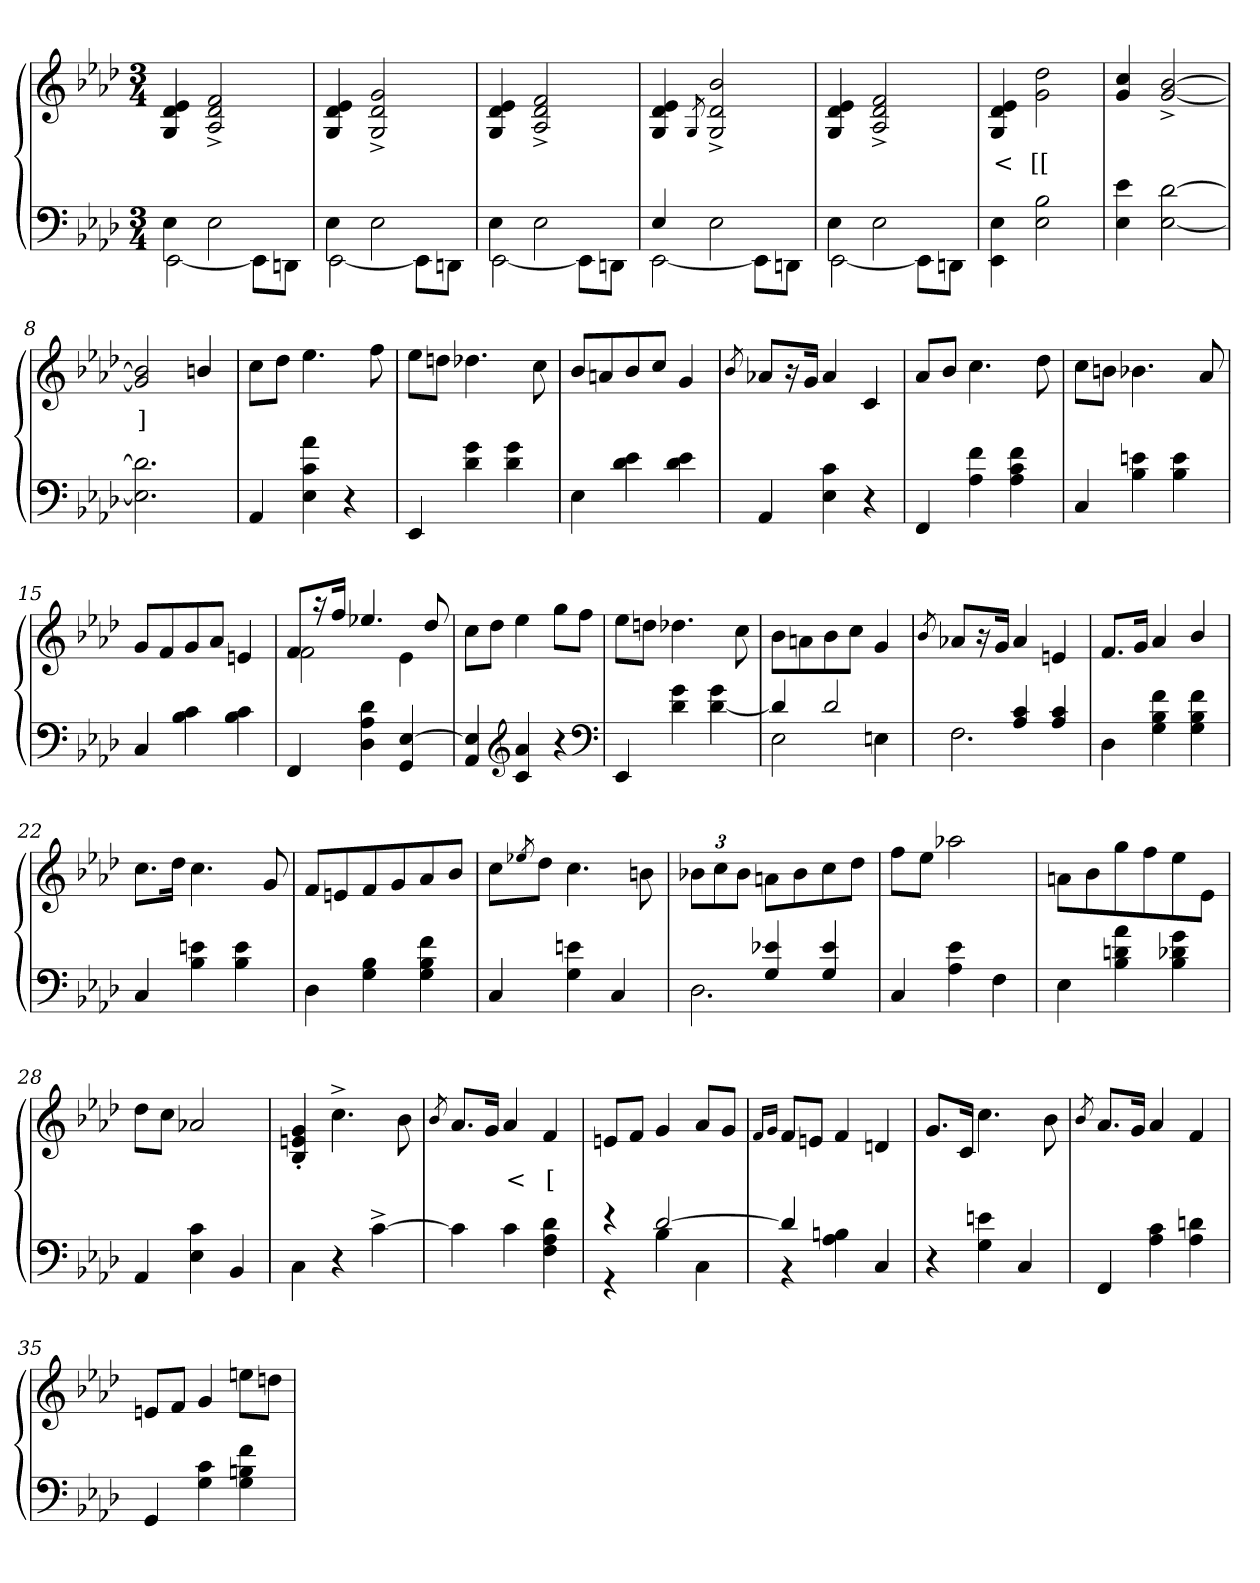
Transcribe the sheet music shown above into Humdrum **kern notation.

**kern	**kern	**text
*part2	*part1	*part1
*staff2	*staff1	*staff1
*clefF4	*clefG2	*
*k[b-e-a-d-]	*k[b-e-a-d-]	*
*A-:	*A-:	*
*M3/4	*M3/4	*
=1	=1	=1
*^	*	*
4E-\	[2EE-\	4e- 4d- 4G	.
2E-\	.	2f^> 2d-^> 2A-^>	.
.	8EE-L]	.	.
.	8DDnJ	.	.
=2	=2	=2	=2
4E-\	[2EE-	4e- 4d- 4G	.
2E-\	.	2g^> 2d-^> 2G^>	.
.	8EE-L]	.	.
.	8DDnJ	.	.
=3	=3	=3	=3
4E-\	[2EE-\	4e- 4d- 4G	.
2E-\	.	2f^> 2d-^> 2A-^>	.
.	8EE-L]	.	.
.	8DDnJ	.	.
=4	=4	=4	=4
4E-	[2EE-	4e- 4d- 4G	.
.	.	8qG	.
2E-\	.	2b-^> 2d-^> 2G^>	.
.	8EE-L]	.	.
.	8DDnJ	.	.
=5	=5	=5	=5
4E-\	[2EE-	4e- 4d- 4G	.
2E-\	.	2f^> 2d-^> 2A-^>	.
.	8EE-L]	.	.
.	8DDnJ	.	.
*v	*v	*	*
=6	=6	=6
4E- 4EE-\	4e- 4d- 4G	<
2B- 2E-	2dd- 2g	[[
=7	=7	=7
4e- 4E-	4cc/ 4g/	.
[2d- [2E-	[2b-/^> [2g/^>	.
=8	=8	=8
2.d-] 2.E-]	2b-/] 2g]	]
.	4bn/	.
=9	=9	=9
4AA-	8ccL	.
.	8dd-J	.
4a- 4c 4E-	4.ee-	.
4r	.	.
.	8ff	.
=10	=10	=10
4EE-	8ee-L	.
.	8ddnJ	.
4g 4d-	4.dd-X	.
4g 4d-	.	.
.	8cc	.
=11	=11	=11
4E-	8b-/L	.
.	8an	.
4e- 4d-	8b-	.
.	8ccJ	.
4e- 4d-	4g	.
=12	=12	=12
.	8qb-/	.
4AA-	8a-XL	.
.	16r	.
.	16gJk	.
4c 4E-	4a-	.
4r	4c	.
=13	=13	=13
4FF	8a-L	.
.	8b-J	.
4f 4A-	4.cc	.
4f 4c 4A-	.	.
.	8dd-	.
=14	=14	=14
4C	8ccL	.
.	8bnJ	.
4en 4B-	4.b-X	.
4e 4B-	.	.
.	8a-	.
=15	=15	=15
4C	8gL	.
.	8f	.
4c 4B-	8g	.
.	8a-J	.
4c 4B-	4en	.
=16	=16	=16
*	*^	*
4FF	8fL	2f	.
.	16r	.	.
.	16ffJk	.	.
4d- 4A- 4D-	4.ee-X	.	.
[4E- 4GG	.	4e-	.
.	8dd-	.	.
*	*v	*v	*
=17	=17	=17
4E-] 4AA-	8ccL	.
.	8dd-J	.
*clefG2	*	*
4a- 4c	4ee-	.
4r	8ggL	.
.	8ffJ	.
*clefF4	*	*
=18	=18	=18
4EE-	8ee-L	.
.	8ddnJ	.
4g 4d-	4.dd-X	.
4g [4d-	.	.
.	8cc	.
=19	=19	=19
*^	*	*
4d-]	2E-	8b-L	.
.	.	8an	.
2d-	.	8b-	.
.	.	8ccJ	.
.	4En	4g	.
=20	=20	=20	=20
.	.	8qb-/	.
4ryy	2.F	8a-XL	.
.	.	16r	.
.	.	16gJk	.
4c 4A-	.	4a-	.
4c 4A-	.	4en	.
*v	*v	*	*
=21	=21	=21
4D-	8.fL	.
.	16gJk	.
4f 4B- 4G	4a-	.
4f 4B- 4G	4b-/	.
=22	=22	=22
4C	8.ccL	.
.	16dd-Jk	.
4en 4B-	4.cc	.
4e 4B-	.	.
.	8g	.
=23	=23	=23
4D-	8fL	.
.	8en	.
4B- 4G	8f	.
.	8g	.
4f 4B- 4G	8a-	.
.	8b-J	.
=24	=24	=24
4C	8ccL	.
.	8qee-X/	.
.	8dd-J	.
4en 4G	4.cc	.
4C	.	.
.	8bn	.
=25	=25	=25
*^	*	*
4ryy	2.D-	12b-XL	.
.	.	12cc	.
.	.	12b-J	.
4e-X 4G	.	8anL	.
.	.	8b-	.
4e- 4G	.	8cc	.
.	.	8dd-J	.
*v	*v	*	*
=26	=26	=26
4C	8ffL	.
.	8ee-J	.
4e- 4A-	2aa-X	.
4F	.	.
=27	=27	=27
4E-	8anL	.
.	8b-	.
4a- 4dn 4B-	8gg	.
.	8ff	.
4g 4d-X 4B-	8ee-	.
.	8e-J	.
=28	=28	=28
4AA-	8dd-L	.
.	8ccJ	.
4c 4E-	2a-X	.
4BB-	.	.
=29	=29	=29
4C\	4g'> 4en'> 4B-'>	.
4r	4.cc^>	.
[4c^>	.	.
.	8b-	.
=30	=30	=30
.	8qb-/	.
4c]	8.a-L	.
.	16gJk	.
4c	4a-	<
4d- 4A- 4F	4f	[
=31	=31	=31
*^	*	*
4r	4r	8enL	.
.	.	8fJ	.
[2d-	4B-	4g	.
.	4C	8a-L	.
.	.	8gJ	.
=32	=32	=32	=32
.	.	16qf/LL	.
.	.	16qg/JJ	.
4d-]	4r	8fL	.
.	.	8enJ	.
2ryy	4Bn 4A-	4f	.
.	4C	4dn	.
*v	*v	*	*
=33	=33	=33
4r	8.gL	.
.	16cJk	.
4en 4G	4.cc	.
4C/	.	.
.	8b-	.
=34	=34	=34
.	8qb-/	.
4FF	8.a-L	.
.	16gJk	.
4c 4A-	4a-	.
4dn 4A-	4f	.
=35	=35	=35
4GG	8enL	.
.	8fJ	.
4c 4G	4g	.
4f 4Bn 4G	8eenL	.
.	8ddnJ	.
=	=	=
*-	*-	*-
